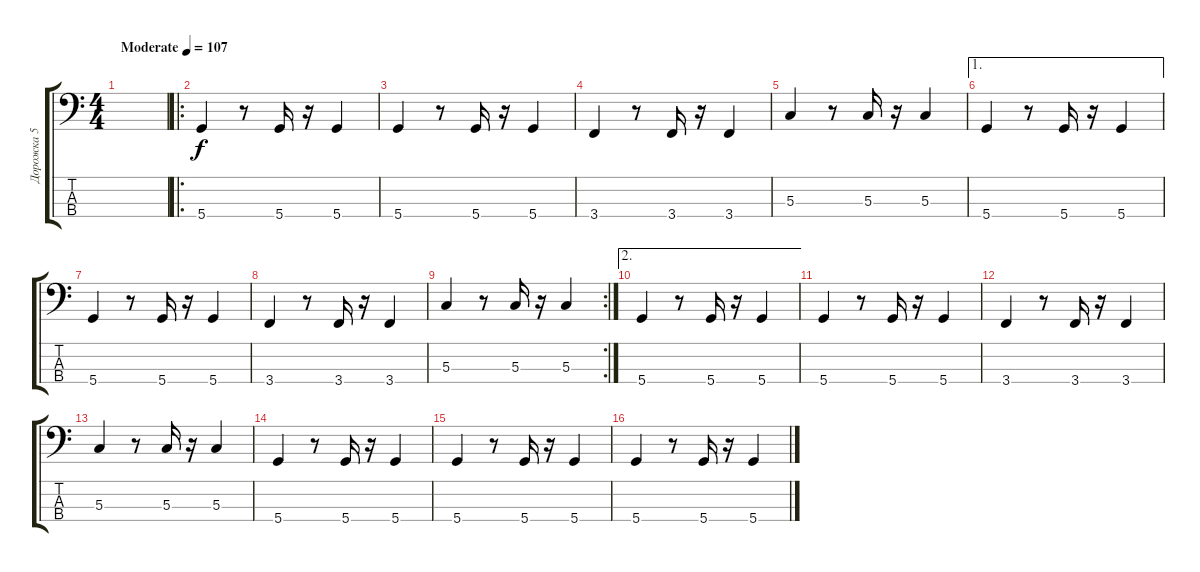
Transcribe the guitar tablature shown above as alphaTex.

\track ("Дорожка 5" "Дорожка 5") {instrument electricbasspick}
\staff {score tabs}
\tuning (F2 C2 G1 D1) {hide}
\ts (4 4)
\tempo (107 "Moderate")
\clef f4
\ks c
|
\ro
5.4.4 r.8 5.4.16 r.16 5.4.4 |
5.4.4 r.8 5.4.16 r.16 5.4.4 |
3.4.4 r.8 3.4.16 r.16 3.4.4 |
5.3.4 r.8 5.3.16 r.16 5.3.4 |
\ae 1
5.4.4 r.8 5.4.16 r.16 5.4.4 |
5.4.4 r.8 5.4.16 r.16 5.4.4 |
3.4.4 r.8 3.4.16 r.16 3.4.4 |
\rc 2
5.3.4 r.8 5.3.16 r.16 5.3.4 |
\ae 2
5.4.4 r.8 5.4.16 r.16 5.4.4 |
5.4.4 r.8 5.4.16 r.16 5.4.4 |
3.4.4 r.8 3.4.16 r.16 3.4.4 |
5.3.4 r.8 5.3.16 r.16 5.3.4 |
5.4.4 r.8 5.4.16 r.16 5.4.4 |
5.4.4 r.8 5.4.16 r.16 5.4.4 |
5.4.4 r.8 5.4.16 r.16 5.4.4
